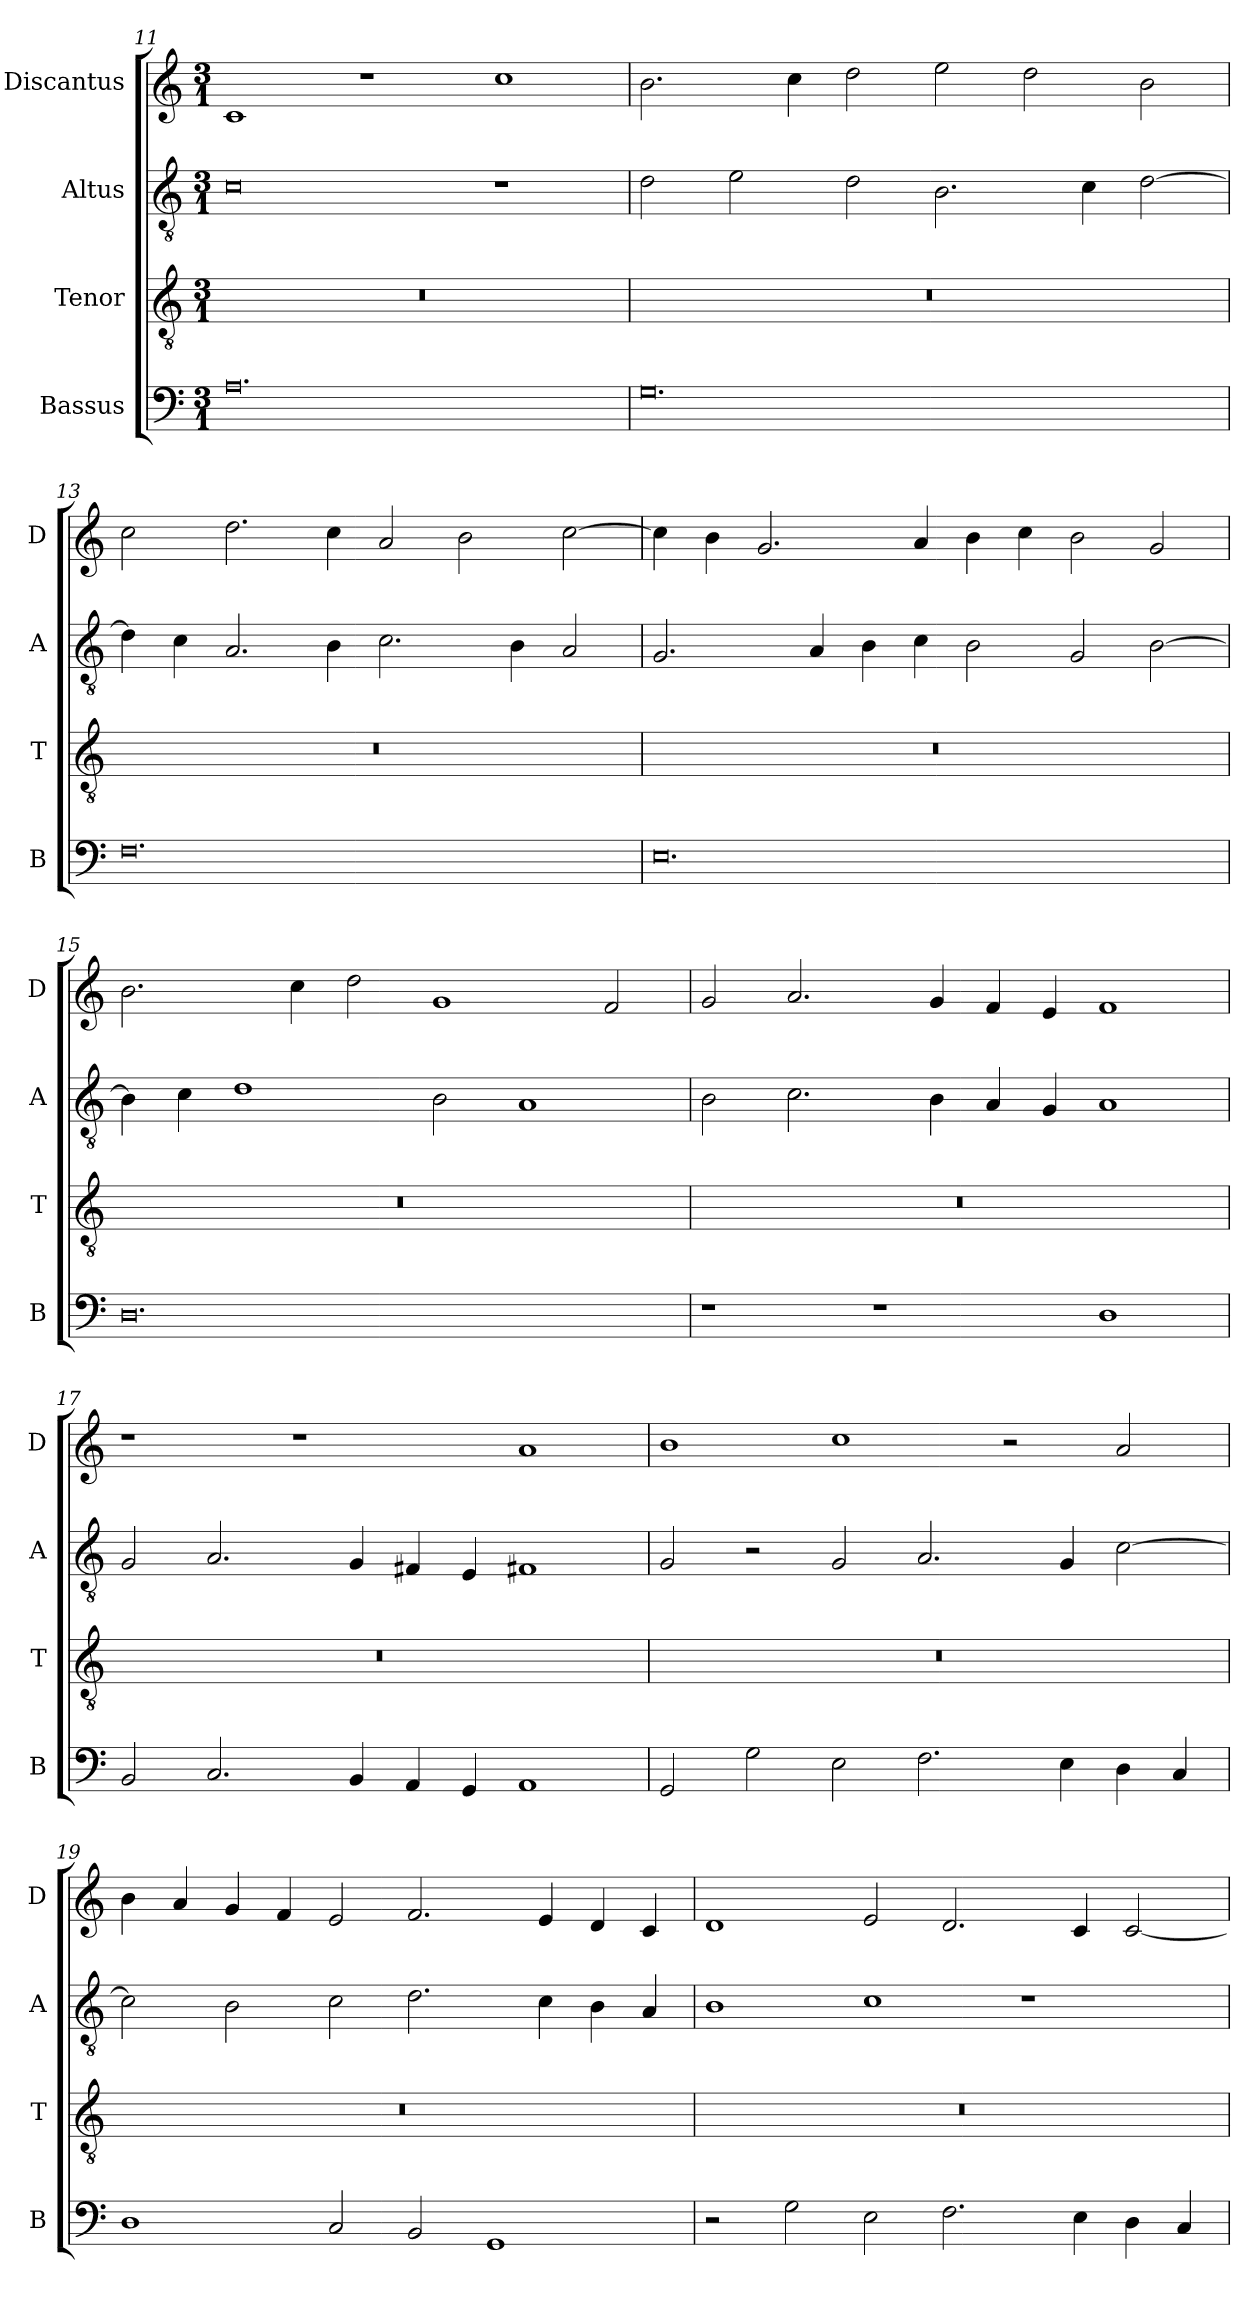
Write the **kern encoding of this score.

**kern	**kern	**kern	**kern
*part4	*part3	*part2	*part1
*staff4	*staff3	*staff2	*staff1
*I"Bassus	*I"Tenor	*I"Altus	*I"Discantus
*I'B	*I'T	*I'A	*I'D
*clefF4	*clefGv2	*clefGv2	*clefG2
*k[]	*k[]	*k[]	*k[]
*M3/1	*M3/1	*M3/1	*M3/1
=11	=11	=11	=11
0.A	0.r	0c	1c
.	.	.	1r
.	.	1r	1cc
=12	=12	=12	=12
0.G	0.r	2d	2.b
.	.	2e	.
.	.	.	4cc
.	.	2d	2dd
.	.	2.B	2ee
.	.	.	2dd
.	.	4c	.
.	.	[2d	2b
=13	=13	=13	=13
0.F	0.r	4d]	2cc
.	.	4c	.
.	.	2.A	2.dd
.	.	4B	4cc
.	.	2.c	2a
.	.	.	2b
.	.	4B	.
.	.	2A	[2cc
=14	=14	=14	=14
0.E	0.r	2.G	4cc]
.	.	.	4b
.	.	.	2.g
.	.	4A	.
.	.	4B	.
.	.	4c	4a
.	.	2B	4b
.	.	.	4cc
.	.	2G	2b
.	.	[2B	2g
=15	=15	=15	=15
0.D	0.r	4B]	2.b
.	.	4c	.
.	.	1d	.
.	.	.	4cc
.	.	.	2dd
.	.	2B	1g
.	.	1A	.
.	.	.	2f
=16	=16	=16	=16
1r	0.r	2B	2g
.	.	2.c	2.a
1r	.	.	.
.	.	4B	4g
.	.	4A	4f
.	.	4G	4e
1D	.	1A	1f
=17	=17	=17	=17
2BB	0.r	2G	1r
2.C	.	2.A	.
.	.	.	1r
4BB	.	4G	.
4AA	.	4F#X	.
4GG	.	4E	.
1AA	.	1F#X	1a
=18	=18	=18	=18
2GG	0.r	2G	1b
2G	.	2r	.
2E	.	2G	1cc
2.F	.	2.A	.
.	.	.	2r
4E	.	4G	.
4D	.	[2c	2a
4C	.	.	.
=19	=19	=19	=19
1D	0.r	2c]	4b
.	.	.	4a
.	.	2B	4g
.	.	.	4f
2C	.	2c	2e
2BB	.	2.d	2.f
1GG	.	.	.
.	.	4c	4e
.	.	4B	4d
.	.	4A	4c
=20	=20	=20	=20
2r	0.r	1B	1d
2G	.	.	.
2E	.	1c	2e
2.F	.	.	2.d
.	.	1r	.
4E	.	.	4c
4D	.	.	[2c
4C	.	.	.
=	=	=	=
*-	*-	*-	*-
